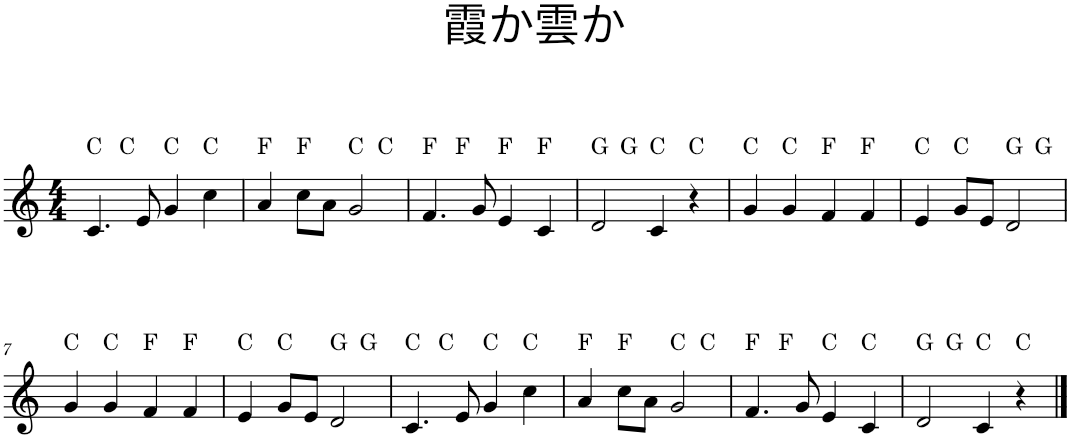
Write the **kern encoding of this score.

**kern	**harte
*part1	*part1
*staff1	*
*I"Piano	*
*I'Pno.	*
*clefG2	*
*k[]	*
*M4/4	*
=1	=1
*^	*
4.c/	4ryy	C:maj
.	2.ryy	C:maj
8e/	.	.
4g/	.	C:maj
4cc\	.	C:maj
=2	=2	=2
4a/	2.ryy	F:maj
8cc\L	.	F:maj
8a\J	.	.
2g/	.	C:maj
.	4ryy	C:maj
=3	=3	=3
4.f/	4ryy	F:maj
.	2.ryy	F:maj
8g/	.	.
4e/	.	F:maj
4c/	.	F:maj
=4	=4	=4
2d/	4ryy	G:maj
.	2.ryy	G:maj
4c/	.	C:maj
4r	.	C:maj
*v	*v	*
=5	=5
4g/	C:maj
4g/	C:maj
4f/	F:maj
4f/	F:maj
=6	=6
*^	*
4e/	2.ryy	C:maj
8g/L	.	C:maj
8e/J	.	.
2d/	.	G:maj
.	4ryy	G:maj
*v	*v	*
!!LO:LB:g=z
=7	=7
4g/	C:maj
4g/	C:maj
4f/	F:maj
4f/	F:maj
=8	=8
*^	*
4e/	2.ryy	C:maj
8g/L	.	C:maj
8e/J	.	.
2d/	.	G:maj
.	4ryy	G:maj
=9	=9	=9
4.c/	4ryy	C:maj
.	2.ryy	C:maj
8e/	.	.
4g/	.	C:maj
4cc\	.	C:maj
=10	=10	=10
4a/	2.ryy	F:maj
8cc\L	.	F:maj
8a\J	.	.
2g/	.	C:maj
.	4ryy	C:maj
=11	=11	=11
4.f/	4ryy	F:maj
.	2.ryy	F:maj
8g/	.	.
4e/	.	C:maj
4c/	.	C:maj
=12	=12	=12
2d/	4ryy	G:maj
.	2.ryy	G:maj
4c/	.	C:maj
4r	.	C:maj
*v	*v	*
==	==
*-	*-
